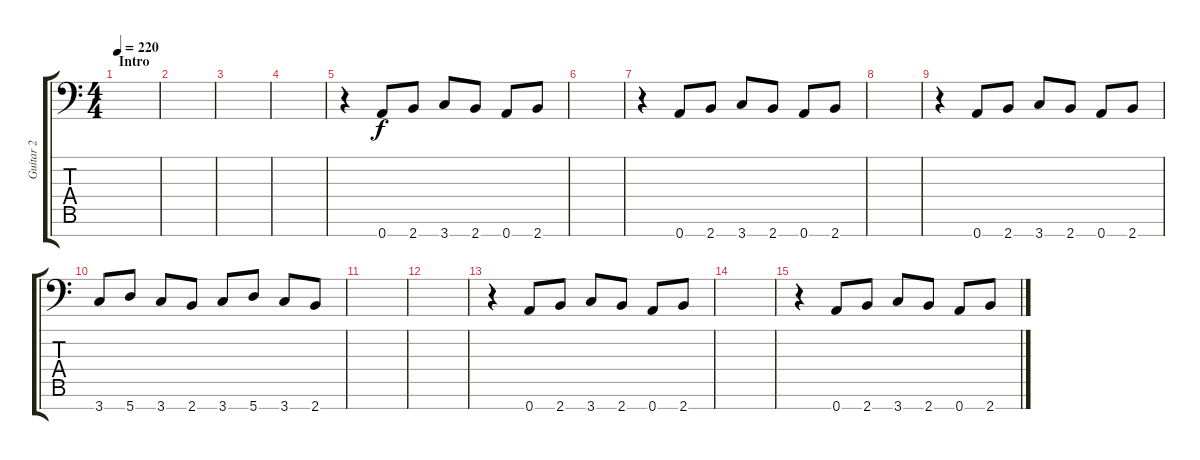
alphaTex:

\track ("Guitar 2" "Guitar 2") {instrument overdrivenguitar}
\staff {score tabs}
\tuning (D4 A3 F3 C3 G2 D2 A1) {hide}
\ts (4 4)
\section ("" "Intro")
\tempo 220
\clef f4
\ks c
|
|
|
|
r.4 0.7.8 2.7.8 3.7.8 2.7.8 0.7.8 2.7.8 |
|
r.4 0.7.8 2.7.8 3.7.8 2.7.8 0.7.8 2.7.8 |
|
r.4 0.7.8 2.7.8 3.7.8 2.7.8 0.7.8 2.7.8 |
3.7.8 5.7.8 3.7.8 2.7.8 3.7.8 5.7.8 3.7.8 2.7.8 |
|
|
r.4 0.7.8 2.7.8 3.7.8 2.7.8 0.7.8 2.7.8 |
|
r.4 0.7.8 2.7.8 3.7.8 2.7.8 0.7.8 2.7.8
